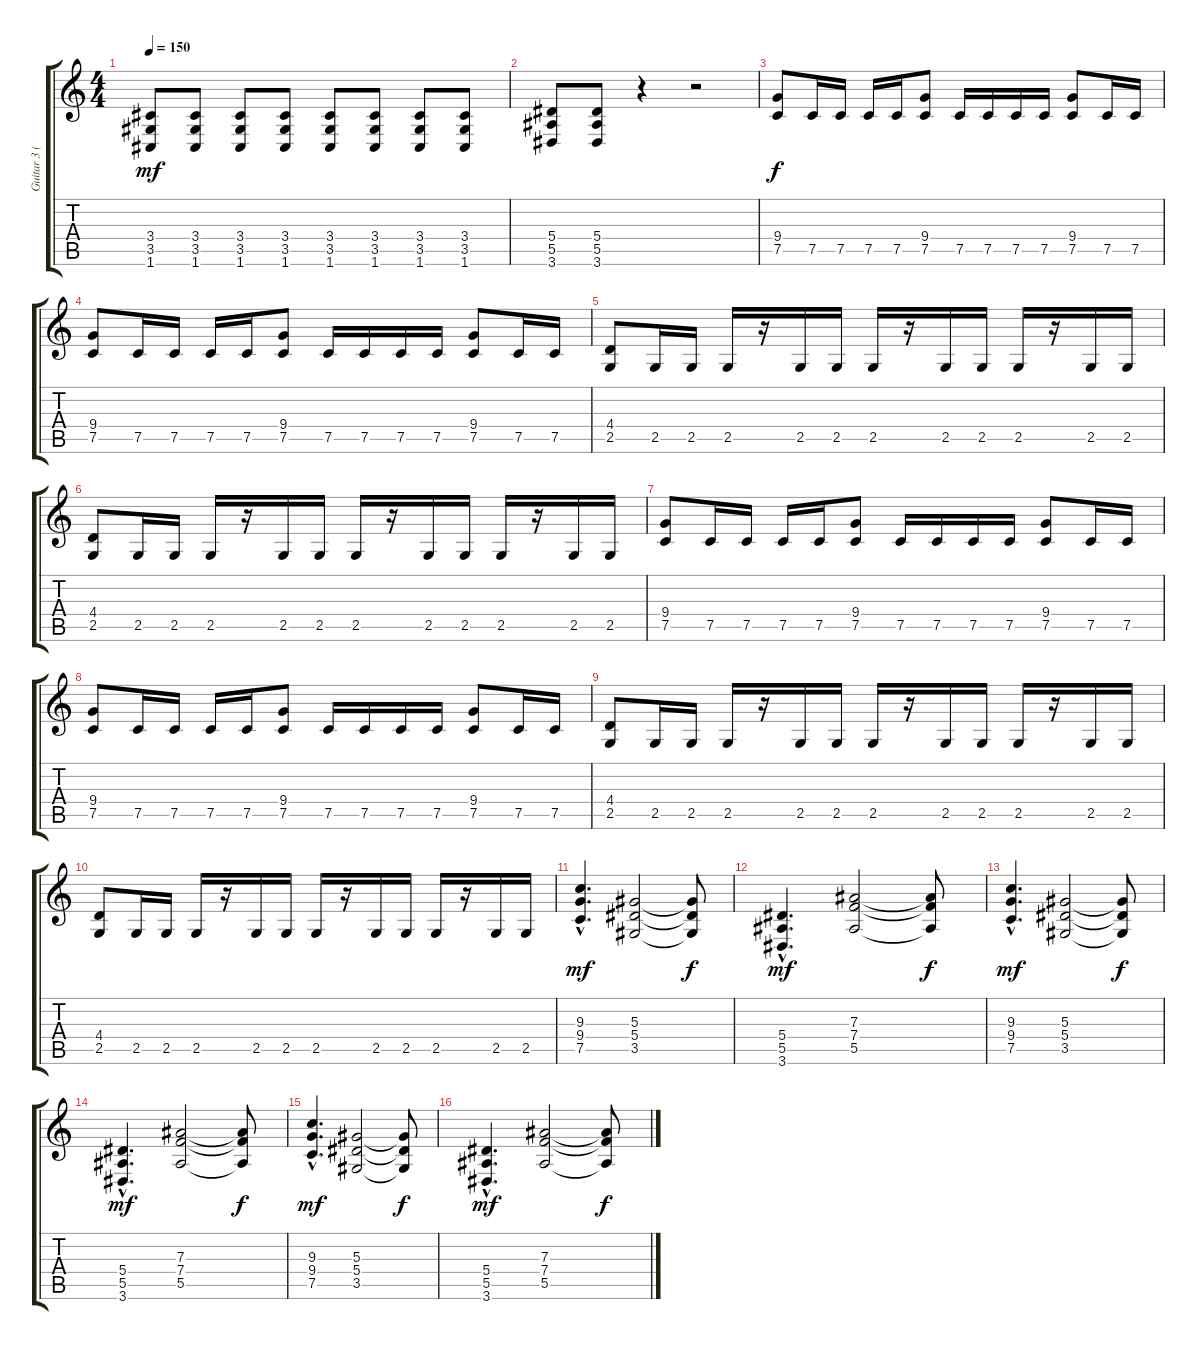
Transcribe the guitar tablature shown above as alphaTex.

\track ("Guitar 3 (Rhytm)" "Guitar 3 (") {instrument distortionguitar}
\staff {score tabs}
\tuning (C4 G3 Eb3 Bb2 F2 C2) {hide}
\ts (4 4)
\tempo 150
\clef g2
\ks c
(3.4 3.5 1.6).8{dy mf balance 14} (3.4 3.5 1.6).8 (3.4 3.5 1.6).8 (3.4 3.5 1.6).8 (3.4 3.5 1.6).8 (3.4 3.5 1.6).8 (3.4 3.5 1.6).8 (3.4 3.5 1.6).8 |
(5.4 5.5 3.6).8 (5.4 5.5 3.6).8 r.4 r.2 |
(9.4 7.5).8{dy f balance 8} 7.5.16 7.5.16 7.5.16 7.5.16 (9.4 7.5).8 7.5.16 7.5.16 7.5.16 7.5.16 (9.4 7.5).8 7.5.16 7.5.16 |
(9.4 7.5).8 7.5.16 7.5.16 7.5.16 7.5.16 (9.4 7.5).8 7.5.16 7.5.16 7.5.16 7.5.16 (9.4 7.5).8 7.5.16 7.5.16 |
(4.4 2.5).8 2.5.16 2.5.16 2.5.16 r.16 2.5.16 2.5.16 2.5.16 r.16 2.5.16 2.5.16 2.5.16 r.16 2.5.16 2.5.16 |
(4.4 2.5).8 2.5.16 2.5.16 2.5.16 r.16 2.5.16 2.5.16 2.5.16 r.16 2.5.16 2.5.16 2.5.16 r.16 2.5.16 2.5.16 |
(9.4 7.5).8 7.5.16 7.5.16 7.5.16 7.5.16 (9.4 7.5).8 7.5.16 7.5.16 7.5.16 7.5.16 (9.4 7.5).8 7.5.16 7.5.16 |
(9.4 7.5).8 7.5.16 7.5.16 7.5.16 7.5.16 (9.4 7.5).8 7.5.16 7.5.16 7.5.16 7.5.16 (9.4 7.5).8 7.5.16 7.5.16 |
(4.4 2.5).8 2.5.16 2.5.16 2.5.16 r.16 2.5.16 2.5.16 2.5.16 r.16 2.5.16 2.5.16 2.5.16 r.16 2.5.16 2.5.16 |
(4.4 2.5).8 2.5.16 2.5.16 2.5.16 r.16 2.5.16 2.5.16 2.5.16 r.16 2.5.16 2.5.16 2.5.16 r.16 2.5.16 2.5.16 |
(9.3{hac} 9.4{hac} 7.5{hac}).4{d dy mf} (5.3 5.4 3.5).2 (5.3{t} 5.4{t} 3.5{t}).8{dy f} |
(5.4{hac} 5.5{hac} 3.6{hac}).4{d dy mf} (7.3 7.4 5.5).2 (7.3{t} 7.4{t} 5.5{t}).8{dy f} |
(9.3{hac} 9.4{hac} 7.5{hac}).4{d dy mf} (5.3 5.4 3.5).2 (5.3{t} 5.4{t} 3.5{t}).8{dy f} |
(5.4{hac} 5.5{hac} 3.6{hac}).4{d dy mf} (7.3 7.4 5.5).2 (7.3{t} 7.4{t} 5.5{t}).8{dy f} |
(9.3{hac} 9.4{hac} 7.5{hac}).4{d dy mf} (5.3 5.4 3.5).2 (5.3{t} 5.4{t} 3.5{t}).8{dy f} |
(5.4{hac} 5.5{hac} 3.6{hac}).4{d dy mf} (7.3 7.4 5.5).2 (7.3{t} 7.4{t} 5.5{t}).8{dy f}
